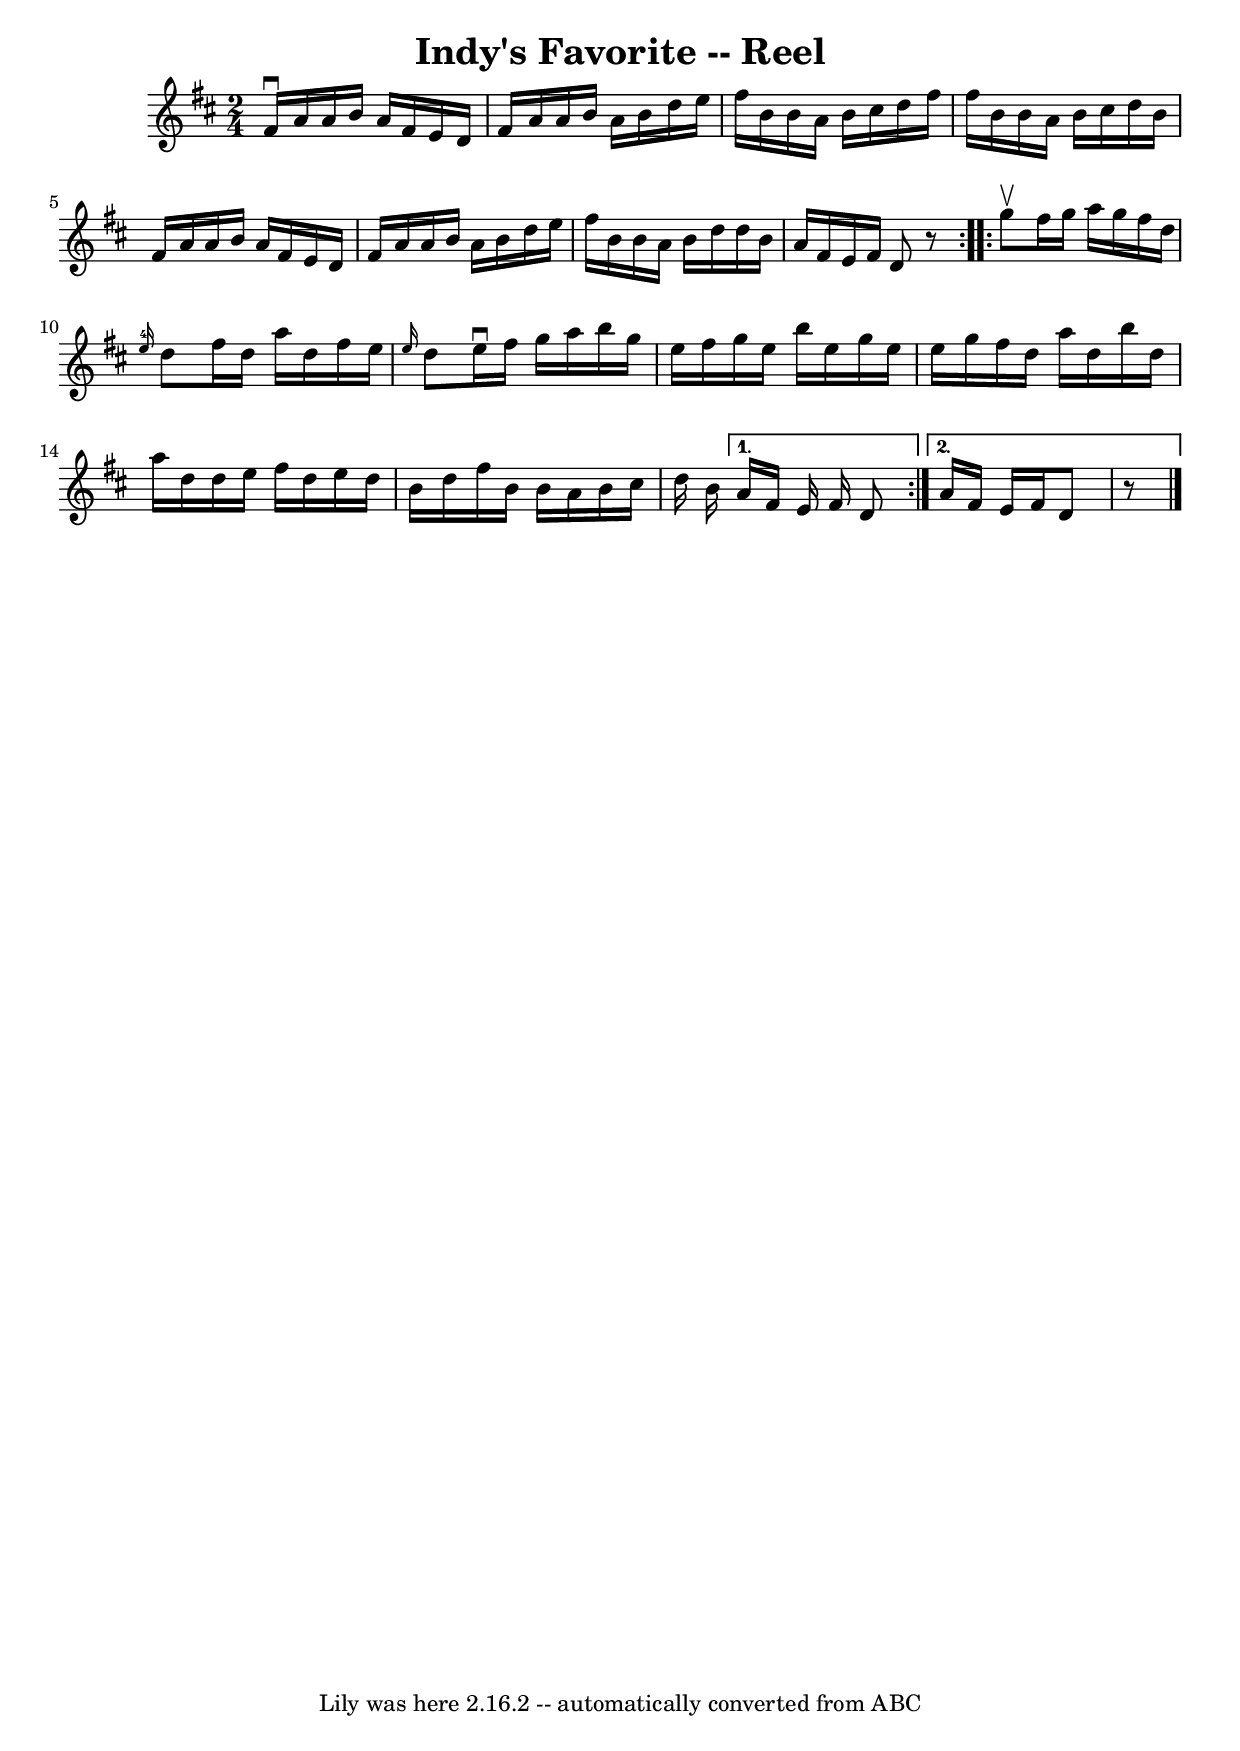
\version "2.7.40"
\include "Mammoth.ily"
\header {
	%% book = "Ryan's Mammoth Collection"
	crossRefNumber = "1"
	footnotes = "\\\\AKA The Maid Behind the Bar\\\\326"
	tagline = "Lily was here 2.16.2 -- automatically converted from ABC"
	title = "Indy's Favorite -- Reel"
}
voicedefault =  {


\repeat volta 2 {
\time 2/4 
\key d \major fis'16^\downbow a'16 a'16 b'16 a'16    
fis'16 e'16 d'16    |
 fis'16 a'16 a'16 b'16 a'16    
b'16 d''16 e''16    |
 fis''16 b'16 b'16 a'16 b'16    
cis''16 d''16 fis''16    |
 fis''16 b'16 b'16 a'16    
b'16 cis''16 d''16 b'16    |
 fis'16 a'16 a'16 b'16 
 a'16 fis'16 e'16 d'16    |
 fis'16 a'16 a'16 b'16  
 a'16 b'16 d''16 e''16    |
 fis''16 b'16 b'16 a'16  
 b'16 d''16 d''16 b'16    |
 a'16 fis'16 e'16 fis'16 
 d'8    r8   }     \repeat volta 2 { g''8^\upbow |
 fis''16    
g''16 a''16 g''16 fis''16 d''16  \grace { e''16-4 } d''8    
|
 fis''16 d''16 a''16 d''16 fis''16 e''16  \grace {    
e''16  } d''8    |
 e''16^\downbow fis''16 g''16 a''16    
b''16 g''16 e''16 fis''16    |
 g''16 e''16 b''16    
e''16 g''16 e''16 e''16 g''16    |
 fis''16 d''16    
a''16 d''16 b''16 d''16 a''16 d''16    |
 d''16 e''16 
 fis''16 d''16 e''16 d''16 b'16 d''16    |
 fis''16    
b'16 b'16 a'16 b'16 cis''16 d''16 b'16    } \alternative{{   
a'16 fis'16 e'16 fis'16 d'8    } { a'16 fis'16 e'16    
fis'16 d'8    r8   \bar "|."   }}
}

\score{
    <<

	\context Staff="default"
	{
	    \voicedefault 
	}

    >>
	\layout {
	}
	\midi {}
}
